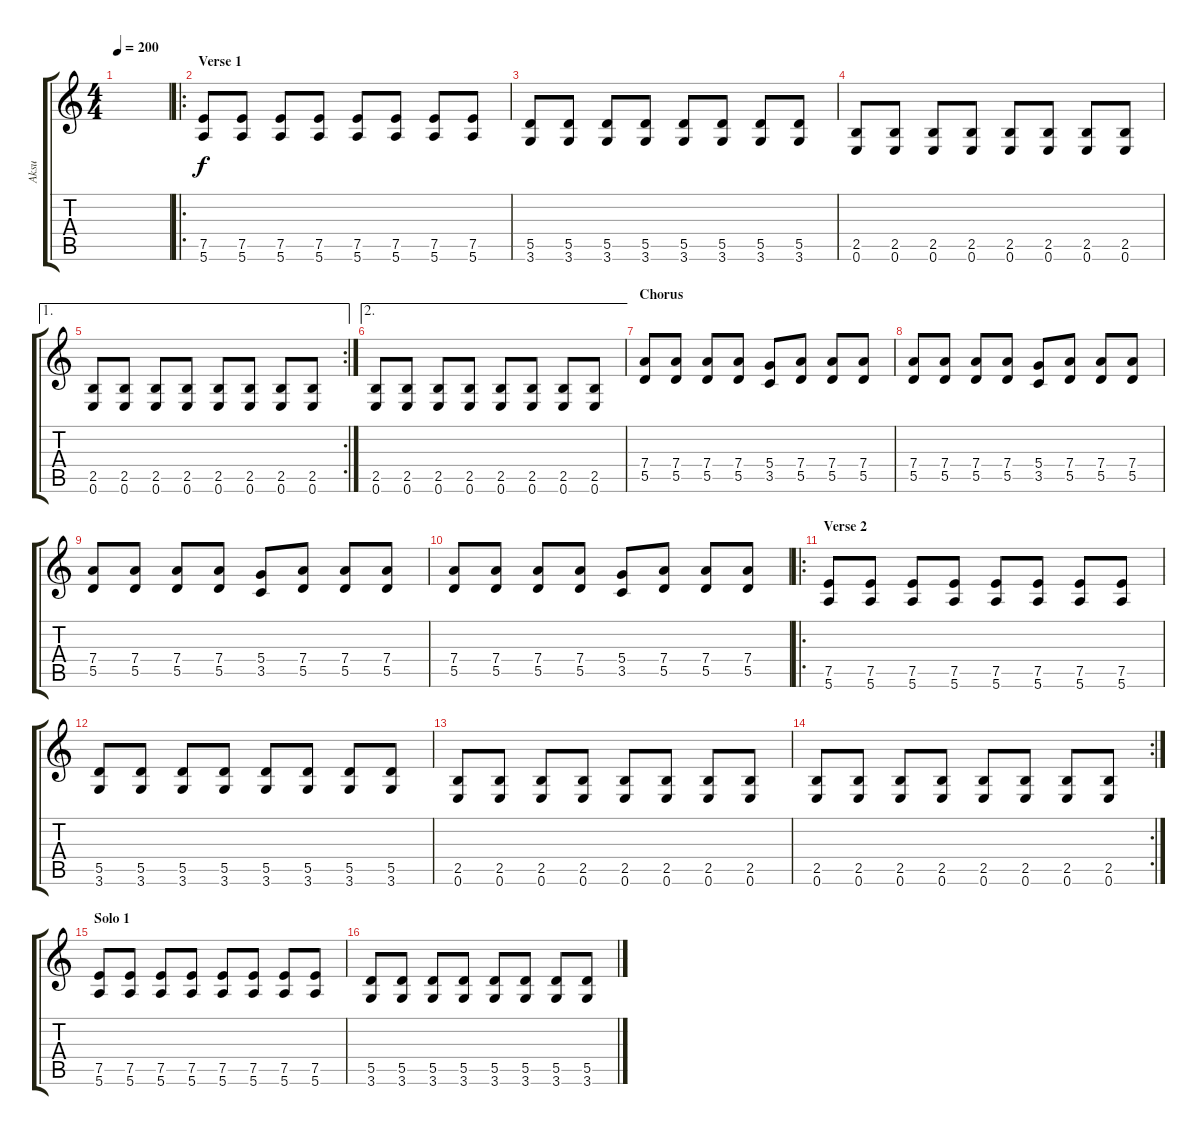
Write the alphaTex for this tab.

\track ("Aksu" "Aksu") {instrument distortionguitar}
\staff {score tabs}
\tuning (E4 B3 G3 D3 A2 E2) {hide}
\ts (4 4)
\tempo 200
\clef g2
\ks c
|
\ro
\section ("" "Verse 1")
(7.5 5.6).8 (7.5 5.6).8 (7.5 5.6).8 (7.5 5.6).8 (7.5 5.6).8 (7.5 5.6).8 (7.5 5.6).8 (7.5 5.6).8 |
(5.5 3.6).8 (5.5 3.6).8 (5.5 3.6).8 (5.5 3.6).8 (5.5 3.6).8 (5.5 3.6).8 (5.5 3.6).8 (5.5 3.6).8 |
(2.5 0.6).8 (2.5 0.6).8 (2.5 0.6).8 (2.5 0.6).8 (2.5 0.6).8 (2.5 0.6).8 (2.5 0.6).8 (2.5 0.6).8 |
\ae 1
\rc 2
(2.5 0.6).8 (2.5 0.6).8 (2.5 0.6).8 (2.5 0.6).8 (2.5 0.6).8 (2.5 0.6).8 (2.5 0.6).8 (2.5 0.6).8 |
\ae 2
(2.5 0.6).8 (2.5 0.6).8 (2.5 0.6).8 (2.5 0.6).8 (2.5 0.6).8 (2.5 0.6).8 (2.5 0.6).8 (2.5 0.6).8 |
\section ("" "Chorus")
(7.4 5.5).8 (7.4 5.5).8 (7.4 5.5).8 (7.4 5.5).8 (5.4 3.5).8 (7.4 5.5).8 (7.4 5.5).8 (7.4 5.5).8 |
(7.4 5.5).8 (7.4 5.5).8 (7.4 5.5).8 (7.4 5.5).8 (5.4 3.5).8 (7.4 5.5).8 (7.4 5.5).8 (7.4 5.5).8 |
(7.4 5.5).8 (7.4 5.5).8 (7.4 5.5).8 (7.4 5.5).8 (5.4 3.5).8 (7.4 5.5).8 (7.4 5.5).8 (7.4 5.5).8 |
(7.4 5.5).8 (7.4 5.5).8 (7.4 5.5).8 (7.4 5.5).8 (5.4 3.5).8 (7.4 5.5).8 (7.4 5.5).8 (7.4 5.5).8 |
\ro
\section ("" "Verse 2")
(7.5 5.6).8 (7.5 5.6).8 (7.5 5.6).8 (7.5 5.6).8 (7.5 5.6).8 (7.5 5.6).8 (7.5 5.6).8 (7.5 5.6).8 |
(5.5 3.6).8 (5.5 3.6).8 (5.5 3.6).8 (5.5 3.6).8 (5.5 3.6).8 (5.5 3.6).8 (5.5 3.6).8 (5.5 3.6).8 |
(2.5 0.6).8 (2.5 0.6).8 (2.5 0.6).8 (2.5 0.6).8 (2.5 0.6).8 (2.5 0.6).8 (2.5 0.6).8 (2.5 0.6).8 |
\rc 2
(2.5 0.6).8 (2.5 0.6).8 (2.5 0.6).8 (2.5 0.6).8 (2.5 0.6).8 (2.5 0.6).8 (2.5 0.6).8 (2.5 0.6).8 |
\section ("" "Solo 1")
(7.5 5.6).8 (7.5 5.6).8 (7.5 5.6).8 (7.5 5.6).8 (7.5 5.6).8 (7.5 5.6).8 (7.5 5.6).8 (7.5 5.6).8 |
(5.5 3.6).8 (5.5 3.6).8 (5.5 3.6).8 (5.5 3.6).8 (5.5 3.6).8 (5.5 3.6).8 (5.5 3.6).8 (5.5 3.6).8
